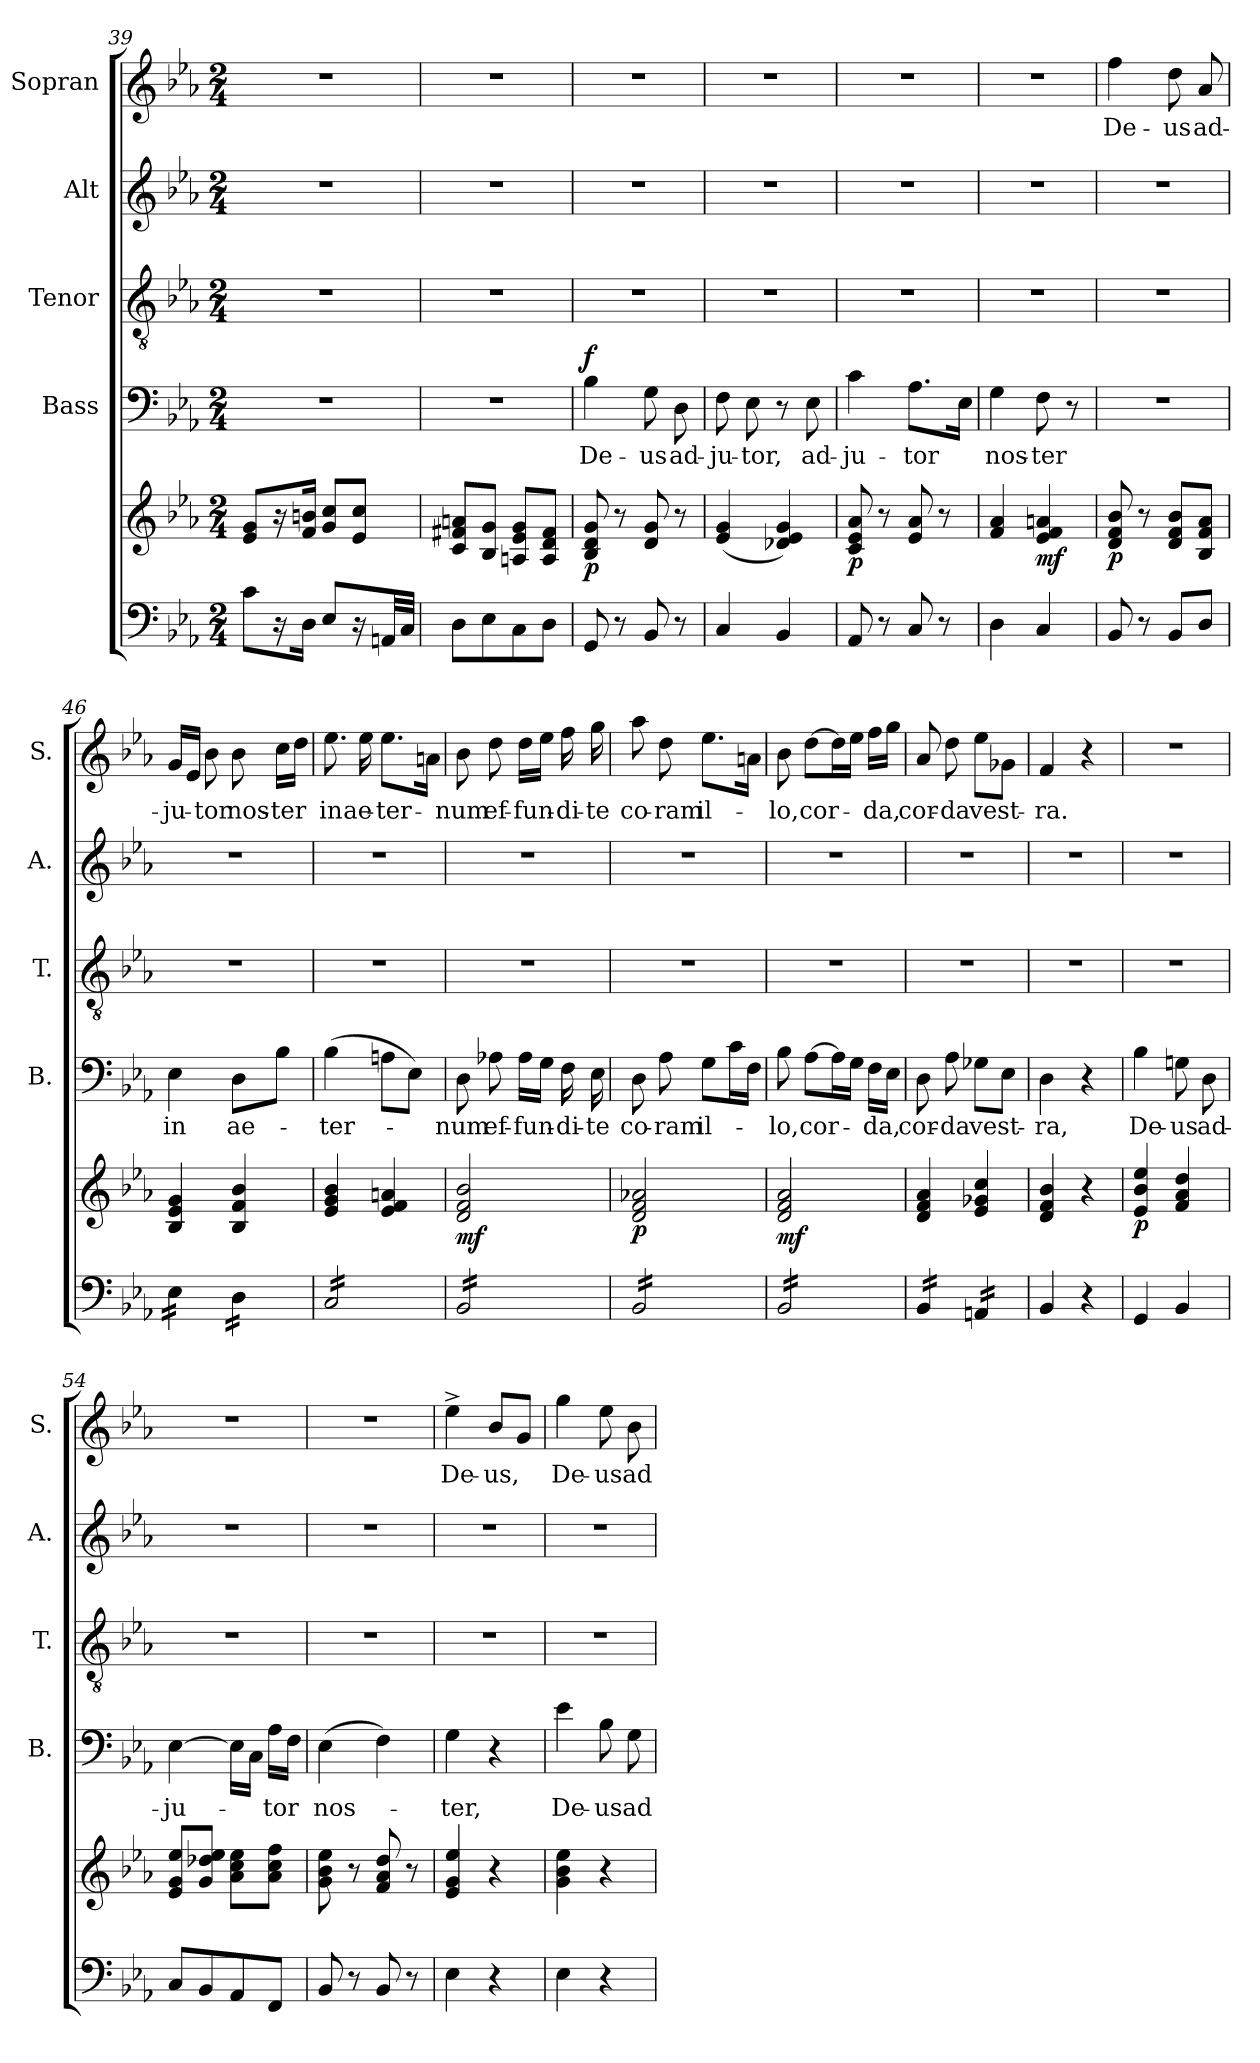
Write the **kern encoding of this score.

**kern	**kern	**dynam	**kern	**text	**dynam	**kern	**kern	**kern	**text
*part5	*part5	*part5	*part4	*part4	*part4	*part3	*part2	*part1	*part1
*staff6	*staff5	*staff5/6	*staff4	*staff4	*staff4	*staff3	*staff2	*staff1	*staff1
*	*	*	*I"Bass	*	*	*I"Tenor	*I"Alt	*I"Sopran	*
*	*	*	*I'B.	*	*	*I'T.	*I'A.	*I'S.	*
*clefF4	*clefG2	*	*clefF4	*	*	*clefGv2	*clefG2	*clefG2	*
*k[b-e-a-]	*k[b-e-a-]	*	*k[b-e-a-]	*	*	*k[b-e-a-]	*k[b-e-a-]	*k[b-e-a-]	*
*E-:	*E-:	*	*E-:	*	*	*E-:	*E-:	*E-:	*
*M2/4	*M2/4	*	*M2/4	*	*	*M2/4	*M2/4	*M2/4	*
=39	=39	=39	=39	=39	=39	=39	=39	=39	=39
8c\L	8e-/ 8g/L	.	2r	.	.	2r	2r	2r	.
16r	16r	.	.	.	.	.	.	.	.
16D\Jk	16f/ 16bn/Jk	.	.	.	.	.	.	.	.
8E-/L	8g/ 8cc/L	.	.	.	.	.	.	.	.
16r	8e-/ 8cc/J	.	.	.	.	.	.	.	.
32AAn/LL	.	.	.	.	.	.	.	.	.
32C/JJJ	.	.	.	.	.	.	.	.	.
=40	=40	=40	=40	=40	=40	=40	=40	=40	=40
8D\L	8c/ 8f#X/ 8an/L	.	2r	.	.	2r	2r	2r	.
8E-\	8B-/ 8g/J	.	.	.	.	.	.	.	.
8C\	8An/ 8e-/ 8g/L	.	.	.	.	.	.	.	.
8D\J	8A/ 8d/ 8f#/J	.	.	.	.	.	.	.	.
=41	=41	=41	=41	=41	=41	=41	=41	=41	=41
!	!	!LO:DY:b	!	!LO:LY:b	!LO:DY:a	!	!	!	!
8GG/	8B-/ 8d/ 8g/	p	4B-\	De-	f	2r	2r	2r	.
8r	8r	.	.	.	.	.	.	.	.
!	!	!	!	!LO:LY:b	!	!	!	!	!
8BB-/	8d/ 8g/	.	8G\	-us	.	.	.	.	.
!	!	!	!	!LO:LY:b	!	!	!	!	!
8r	8r	.	8D\	ad-	.	.	.	.	.
=42	=42	=42	=42	=42	=42	=42	=42	=42	=42
!	!	!	!	!LO:LY:b	!	!	!	!	!
4C/	(<4e-/ 4g/	.	8F\	-ju-	.	2r	2r	2r	.
!	!	!	!	!LO:LY:b	!	!	!	!	!
.	.	.	8E-\	-tor,	.	.	.	.	.
4BB-/	4d-X/ 4e-/ 4g/)	.	8r	.	.	.	.	.	.
!	!	!	!	!LO:LY:b	!	!	!	!	!
.	.	.	8E-\	ad-	.	.	.	.	.
=43	=43	=43	=43	=43	=43	=43	=43	=43	=43
!	!	!LO:DY:b	!	!LO:LY:b	!	!	!	!	!
8AA-/	8c/ 8e-/ 8a-/	p	4c\	-ju-	.	2r	2r	2r	.
8r	8r	.	.	.	.	.	.	.	.
!	!	!	!	!LO:LY:b	!	!	!	!	!
8C/	8e-/ 8a-/	.	8.A-\L	-tor	.	.	.	.	.
8r	8r	.	.	.	.	.	.	.	.
.	.	.	16E-\Jk	.	.	.	.	.	.
!!LO:PB:g=z
=44	=44	=44	=44	=44	=44	=44	=44	=44	=44
!	!	!	!	!LO:LY:b	!	!	!	!	!
4D\	4f/ 4a-/	.	4G\	nos-	.	2r	2r	2r	.
!	!	!LO:DY:b	!	!LO:LY:b	!	!	!	!	!
4C/	4e-/ 4f/ 4an/	mf	8F\	-ter	.	.	.	.	.
.	.	.	8r	.	.	.	.	.	.
=45	=45	=45	=45	=45	=45	=45	=45	=45	=45
!	!	!LO:DY:b	!	!	!	!	!	!	!LO:LY:b
8BB-/	8d/ 8f/ 8b-/	p	2r	.	.	2r	2r	4ff\	De-
8r	8r	.	.	.	.	.	.	.	.
!	!	!	!	!	!	!	!	!	!LO:LY:b
8BB-/L	8d/ 8f/ 8b-/L	.	.	.	.	.	.	8dd\	-us
!	!	!	!	!	!	!	!	!	!LO:LY:b
8D/J	8B-/ 8f/ 8a-/J	.	.	.	.	.	.	8a-/	ad-
=46	=46	=46	=46	=46	=46	=46	=46	=46	=46
!	!	!	!	!LO:LY:b	!	!	!	!	!LO:LY:b
*tremolo	*	*	*	*	*	*	*	*	*
16E-\LL	4B-/ 4e-/ 4g/	.	4E-\	in	.	2r	2r	16g/LL	-ju-
16E-\	.	.	.	.	.	.	.	16e-/JJ	.
!	!	!	!	!	!	!	!	!	!LO:LY:b
16E-\	.	.	.	.	.	.	.	8b-\	-tor
16E-\JJ	.	.	.	.	.	.	.	.	.
!	!	!	!	!LO:LY:b	!	!	!	!	!LO:LY:b
16D\LL	4B-/ 4f/ 4b-/	.	8D\L	ae-	.	.	.	8b-\	nos-
16D\	.	.	.	.	.	.	.	.	.
!	!	!	!	!	!	!	!	!	!LO:LY:b
16D\	.	.	8B-\J	.	.	.	.	16cc\LL	-ter
16D\JJ	.	.	.	.	.	.	.	16dd\JJ	.
=47	=47	=47	=47	=47	=47	=47	=47	=47	=47
!	!	!	!	!LO:LY:b	!	!	!	!	!LO:LY:b
16C/LL	4e-/ 4g/ 4b-/	.	(>4B-\	-ter-	.	2r	2r	8.ee-\	in
16C/	.	.	.	.	.	.	.	.	.
16C/	.	.	.	.	.	.	.	.	.
!	!	!	!	!	!	!	!	!	!LO:LY:b
16C/	.	.	.	.	.	.	.	16ee-\	ae-
!	!	!	!	!	!	!	!	!	!LO:LY:b
16C/	4e-/ 4f/ 4an/	.	8An\L	.	.	.	.	8.ee-\L	-ter-
16C/	.	.	.	.	.	.	.	.	.
16C/	.	.	8E-\J)	.	.	.	.	.	.
16C/JJ	.	.	.	.	.	.	.	16an\Jk	.
=48	=48	=48	=48	=48	=48	=48	=48	=48	=48
!	!	!LO:DY:b	!	!LO:LY:b	!	!	!	!	!LO:LY:b
16BB-/LL	2d/ 2f/ 2b-/	mf	8D\	-num	.	2r	2r	8b-\	-num
16BB-/	.	.	.	.	.	.	.	.	.
!	!	!	!	!LO:LY:b	!	!	!	!	!LO:LY:b
16BB-/	.	.	8A-X\	ef-	.	.	.	8dd\	ef-
16BB-/	.	.	.	.	.	.	.	.	.
!	!	!	!	!LO:LY:b	!	!	!	!	!LO:LY:b
16BB-/	.	.	16A-\LL	-fun-	.	.	.	16dd\LL	-fun-
16BB-/	.	.	16G\JJ	.	.	.	.	16ee-\JJ	.
!	!	!	!	!LO:LY:b	!	!	!	!	!LO:LY:b
16BB-/	.	.	16F\	-di-	.	.	.	16ff\	-di-
!	!	!	!	!LO:LY:b	!	!	!	!	!LO:LY:b
16BB-/JJ	.	.	16E-\	-te	.	.	.	16gg\	-te
=49	=49	=49	=49	=49	=49	=49	=49	=49	=49
!	!	!LO:DY:b	!	!LO:LY:b	!	!	!	!	!LO:LY:b
16BB-/LL	2d/ 2f/ 2a-X/	p	8D\	co-	.	2r	2r	8aa-\	co-
16BB-/	.	.	.	.	.	.	.	.	.
!	!	!	!	!LO:LY:b	!	!	!	!	!LO:LY:b
16BB-/	.	.	8A-\	-ram	.	.	.	8dd\	-ram
16BB-/	.	.	.	.	.	.	.	.	.
!	!	!	!	!LO:LY:b	!	!	!	!	!LO:LY:b
16BB-/	.	.	8G\L	il-	.	.	.	8.ee-\L	il-
16BB-/	.	.	.	.	.	.	.	.	.
16BB-/	.	.	16c\L	.	.	.	.	.	.
16BB-/JJ	.	.	16F\JJ	.	.	.	.	16an\Jk	.
=50	=50	=50	=50	=50	=50	=50	=50	=50	=50
!	!	!LO:DY:b	!	!LO:LY:b	!	!	!	!	!LO:LY:b
16BB-/LL	2d/ 2f/ 2a-/	mf	8B-\	-lo,	.	2r	2r	8b-\	-lo,
16BB-/	.	.	.	.	.	.	.	.	.
!	!	!	!	!LO:LY:b	!	!	!	!	!LO:LY:b
16BB-/	.	.	[8A-\L	cor-	.	.	.	[8dd\L	cor-
16BB-/	.	.	.	.	.	.	.	.	.
16BB-/	.	.	16A-\L]	.	.	.	.	16dd\L]	.
16BB-/	.	.	16G\JJ	.	.	.	.	16ee-\JJ	.
!	!	!	!	!LO:LY:b	!	!	!	!	!LO:LY:b
16BB-/	.	.	16F\LL	-da,	.	.	.	16ff\LL	-da,
16BB-/JJ	.	.	16E-\JJ	.	.	.	.	16gg\JJ	.
!!LO:LB:g=z
=51	=51	=51	=51	=51	=51	=51	=51	=51	=51
!	!	!	!	!LO:LY:b	!	!	!	!	!LO:LY:b
16BB-/LL	4d/ 4f/ 4a-/	.	8D\	cor-	.	2r	2r	8a-/	cor-
16BB-/	.	.	.	.	.	.	.	.	.
!	!	!	!	!LO:LY:b	!	!	!	!	!LO:LY:b
16BB-/	.	.	8A-\	-da	.	.	.	8dd\	-da
16BB-/JJ	.	.	.	.	.	.	.	.	.
!	!	!	!	!LO:LY:b	!	!	!	!	!LO:LY:b
16AAn/LL	4e-/ 4g-X/ 4cc/	.	8G-X\L	vest-	.	.	.	8ee-\L	vest-
16AAn/	.	.	.	.	.	.	.	.	.
16AAn/	.	.	8E-\J	.	.	.	.	8g-X\J	.
16AAn/JJ	.	.	.	.	.	.	.	.	.
*Xtremolo	*	*	*	*	*	*	*	*	*
=52	=52	=52	=52	=52	=52	=52	=52	=52	=52
!	!	!	!	!LO:LY:b	!	!	!	!	!LO:LY:b
4BB-/	4d/ 4f/ 4b-/	.	4D\	-ra,	.	2r	2r	4f/	-ra.
4r	4r	.	4r	.	.	.	.	4r	.
=53	=53	=53	=53	=53	=53	=53	=53	=53	=53
!	!	!LO:DY:b	!	!LO:LY:b	!	!	!	!	!
4GG/	4e-/ 4b-/ 4ee-/	p	4B-\	De-	.	2r	2r	2r	.
!	!	!	!	!LO:LY:b	!	!	!	!	!
4BB-/	4f/ 4a-/ 4dd/	.	8Gn\	-us	.	.	.	.	.
!	!	!	!	!LO:LY:b	!	!	!	!	!
.	.	.	8D\	ad-	.	.	.	.	.
=54	=54	=54	=54	=54	=54	=54	=54	=54	=54
!	!	!	!	!LO:LY:b	!	!	!	!	!
8C/L	8e-/ 8g/ 8ee-/L	.	[4E-\	-ju-	.	2r	2r	2r	.
8BB-/	8g/ 8dd-X/ 8ee-/J	.	.	.	.	.	.	.	.
8AA-/	8a-\ 8cc\ 8ee-\L	.	16E-\LL]	.	.	.	.	.	.
.	.	.	16C\JJ	.	.	.	.	.	.
!	!	!	!	!LO:LY:b	!	!	!	!	!
8FF/J	8a-\ 8cc\ 8ff\J	.	16A-\LL	-tor	.	.	.	.	.
.	.	.	16F\JJ	.	.	.	.	.	.
=55	=55	=55	=55	=55	=55	=55	=55	=55	=55
!	!	!	!	!LO:LY:b	!	!	!	!	!
8BB-/	8g\ 8b-\ 8ee-\	.	(>4E-\	nos-	.	2r	2r	2r	.
8r	8r	.	.	.	.	.	.	.	.
8BB-/	8f/ 8a-/ 8dd/	.	4F\)	.	.	.	.	.	.
8r	8r	.	.	.	.	.	.	.	.
=56	=56	=56	=56	=56	=56	=56	=56	=56	=56
!	!	!	!	!LO:LY:b	!	!	!	!	!LO:LY:b
4E-\	4e-/ 4g/ 4ee-/	.	4G\	-ter,	.	2r	2r	4ee-^>\	De-
!	!	!	!	!	!	!	!	!	!LO:LY:b
4r	4r	.	4r	.	.	.	.	8b-/L	-us,
.	.	.	.	.	.	.	.	8g/J	.
=57	=57	=57	=57	=57	=57	=57	=57	=57	=57
!	!	!	!	!LO:LY:b	!	!	!	!	!LO:LY:b
4E-\	4g\ 4b-\ 4ee-\	.	4e-\	De-	.	2r	2r	4gg\	De-
!	!	!	!	!LO:LY:b	!	!	!	!	!LO:LY:b
4r	4r	.	8B-\	-us	.	.	.	8ee-\	-us
!	!	!	!	!LO:LY:b	!	!	!	!	!LO:LY:b
.	.	.	8G\	ad-	.	.	.	8b-\	ad-
=	=	=	=	=	=	=	=	=	=
*-	*-	*-	*-	*-	*-	*-	*-	*-	*-
